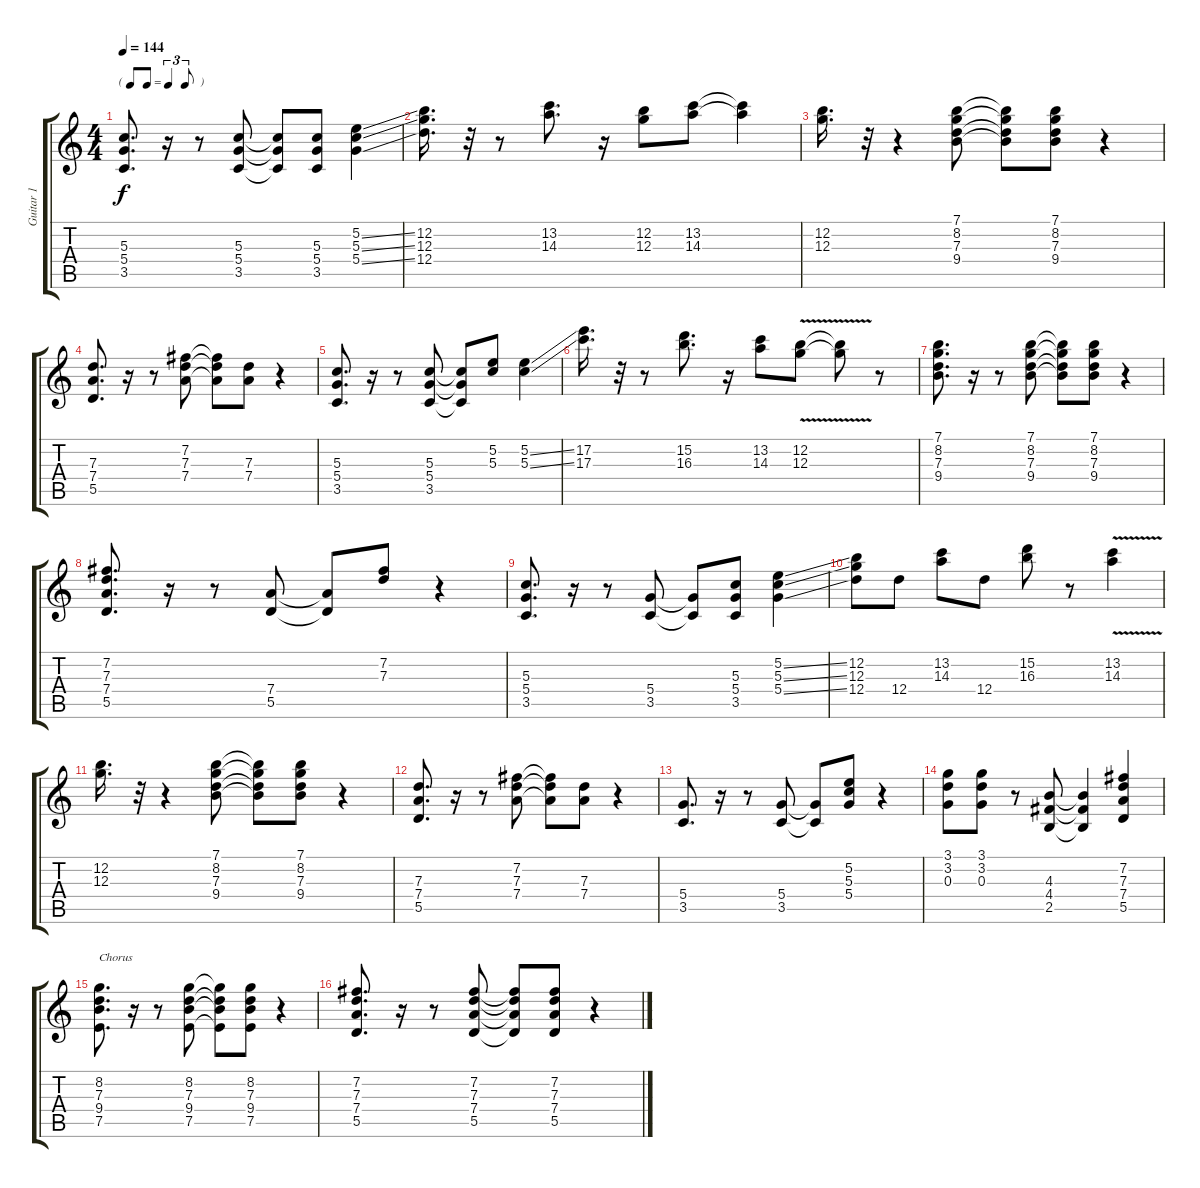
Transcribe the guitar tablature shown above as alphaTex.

\track ("Guitar 1" "Guitar 1") {instrument electricguitarclean}
\staff {score tabs}
\tuning (E4 B3 G3 D3 A2 E2) {hide}
\ts (4 4)
\tf triplet8th
\tempo 144
\clef g2
\ks c
(5.3 5.4 3.5).8{d dy f} r.16 r.8 (5.3 5.4 3.5).8 (5.3{t} 5.4{t} 3.5{t}).8 (5.3 5.4 3.5).8 (5.2{ss} 5.3{ss} 5.4{ss}).4 |
(12.2 12.3 12.4).16{d} r.32 r.8 (13.2 14.3).8{d} r.16 (12.2 12.3).8 (13.2 14.3).8 (13.2{t} 14.3{t}).4 |
(12.2 12.3).16{d} r.32 r.4 (7.1 8.2 7.3 9.4).8 (7.1{t} 8.2{t} 7.3{t} 9.4{t}).8 (7.1 8.2 7.3 9.4).8 r.4 |
(7.3 7.4 5.5).8{d} r.16 r.8 (7.2 7.3 7.4).8 (7.2{t} 7.3{t} 7.4{t}).8 (7.3 7.4).8 r.4 |
(5.3 5.4 3.5).8{d} r.16 r.8 (5.3 5.4 3.5).8 (5.3{t} 5.4{t} 3.5{t}).8 (5.2 5.3).8 (5.2{ss} 5.3{ss}).4 |
(17.2 17.3).16{d} r.32 r.8 (15.2 16.3).8{d} r.16 (13.2 14.3).8 (12.2{v} 12.3{v}).8 (12.2{t} 12.3{t}).8 r.8 |
(7.1 8.2 7.3 9.4).8{d} r.16 r.8 (7.1 8.2 7.3 9.4).8 (7.1{t} 8.2{t} 7.3{t} 9.4{t}).8 (7.1 8.2 7.3 9.4).8 r.4 |
(7.2 7.3 7.4 5.5).8{d} r.16 r.8 (7.4 5.5).8 (7.4{t} 5.5{t}).8 (7.2 7.3).8 r.4 |
(5.3 5.4 3.5).8{d} r.16 r.8 (5.4 3.5).8 (5.4{t} 3.5{t}).8 (5.3 5.4 3.5).8 (5.2{ss} 5.3{ss} 5.4{ss}).4 |
(12.2 12.3 12.4).8 12.4.8 (13.2 14.3).8 12.4.8 (15.2 16.3).8 r.8 (13.2{v} 14.3{v}).4 |
(12.2 12.3).16{d} r.32 r.4 (7.1 8.2 7.3 9.4).8 (7.1{t} 8.2{t} 7.3{t} 9.4{t}).8 (7.1 8.2 7.3 9.4).8 r.4 |
(7.3 7.4 5.5).8{d} r.16 r.8 (7.2 7.3 7.4).8 (7.2{t} 7.3{t} 7.4{t}).8 (7.3 7.4).8 r.4 |
(5.4 3.5).8{d} r.16 r.8 (5.4 3.5).8 (5.4{t} 3.5{t}).8 (5.2 5.3 5.4).8 r.4 |
(3.1 3.2 0.3).8 (3.1 3.2 0.3).8 r.8 (4.3 4.4 2.5).8 (4.3{t} 4.4{t} 2.5{t}).4 (7.2 7.3 7.4 5.5).4 |
(8.2 7.3 9.4 7.5).8{d txt "Chorus"} r.16 r.8 (8.2 7.3 9.4 7.5).8 (8.2{t} 7.3{t} 9.4{t} 7.5{t}).8 (8.2 7.3 9.4 7.5).8 r.4 |
(7.2 7.3 7.4 5.5).8{d} r.16 r.8 (7.2 7.3 7.4 5.5).8 (7.2{t} 7.3{t} 7.4{t} 5.5{t}).8 (7.2 7.3 7.4 5.5).8 r.4
